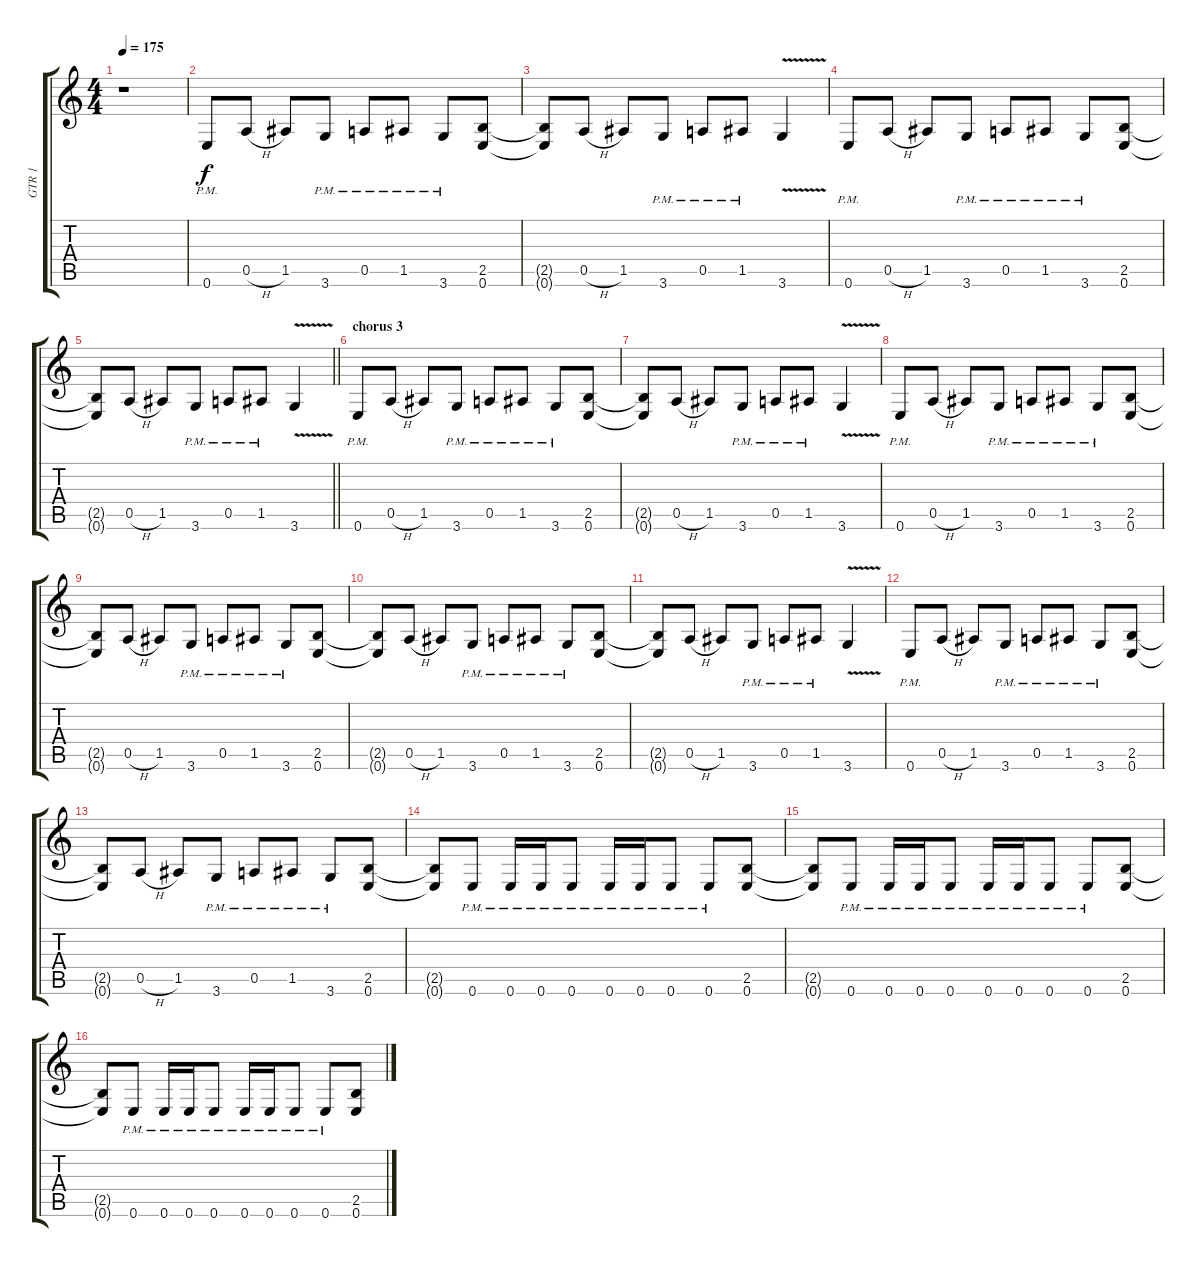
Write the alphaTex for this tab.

\track ("GTR 1" "GTR 1") {instrument distortionguitar}
\staff {score tabs}
\tuning (E4 B3 G3 D3 A2 E2) {hide}
\ts (4 4)
\tempo 175
\clef g2
\ks c
r.1{dy f} |
0.6{pm}.8 0.5{h}.8 1.5.8 3.6{pm}.8 0.5{pm}.8 1.5{pm}.8 3.6{pm}.8 (2.5 0.6).8 |
(2.5{t} 0.6{t}).8 0.5{h}.8 1.5.8 3.6{pm}.8 0.5{pm}.8 1.5{pm}.8 3.6{v}.4 |
0.6{pm}.8 0.5{h}.8 1.5.8 3.6{pm}.8 0.5{pm}.8 1.5{pm}.8 3.6{pm}.8 (2.5 0.6).8 |
\barLineRight lightlight
(2.5{t} 0.6{t}).8 0.5{h}.8 1.5.8 3.6{pm}.8 0.5{pm}.8 1.5{pm}.8 3.6{v}.4 |
\section ("" "chorus 3")
0.6{pm}.8 0.5{h}.8 1.5.8 3.6{pm}.8 0.5{pm}.8 1.5{pm}.8 3.6{pm}.8 (2.5 0.6).8 |
(2.5{t} 0.6{t}).8 0.5{h}.8 1.5.8 3.6{pm}.8 0.5{pm}.8 1.5{pm}.8 3.6{v}.4 |
0.6{pm}.8 0.5{h}.8 1.5.8 3.6{pm}.8 0.5{pm}.8 1.5{pm}.8 3.6{pm}.8 (2.5 0.6).8 |
(2.5{t} 0.6{t}).8 0.5{h}.8 1.5.8 3.6{pm}.8 0.5{pm}.8 1.5{pm}.8 3.6{pm}.8 (2.5 0.6).8 |
(2.5{t} 0.6{t}).8 0.5{h}.8 1.5.8 3.6{pm}.8 0.5{pm}.8 1.5{pm}.8 3.6{pm}.8 (2.5 0.6).8 |
(2.5{t} 0.6{t}).8 0.5{h}.8 1.5.8 3.6{pm}.8 0.5{pm}.8 1.5{pm}.8 3.6{v}.4 |
0.6{pm}.8 0.5{h}.8 1.5.8 3.6{pm}.8 0.5{pm}.8 1.5{pm}.8 3.6{pm}.8 (2.5 0.6).8 |
(2.5{t} 0.6{t}).8 0.5{h}.8 1.5.8 3.6{pm}.8 0.5{pm}.8 1.5{pm}.8 3.6{pm}.8 (2.5 0.6).8 |
(2.5{t} 0.6{t}).8 0.6{pm}.8 0.6{pm}.16 0.6{pm}.16 0.6{pm}.8 0.6{pm}.16 0.6{pm}.16 0.6{pm}.8 0.6{pm}.8 (2.5 0.6).8 |
(2.5{t} 0.6{t}).8 0.6{pm}.8 0.6{pm}.16 0.6{pm}.16 0.6{pm}.8 0.6{pm}.16 0.6{pm}.16 0.6{pm}.8 0.6{pm}.8 (2.5 0.6).8 |
(2.5{t} 0.6{t}).8 0.6{pm}.8 0.6{pm}.16 0.6{pm}.16 0.6{pm}.8 0.6{pm}.16 0.6{pm}.16 0.6{pm}.8 0.6{pm}.8 (2.5 0.6).8
